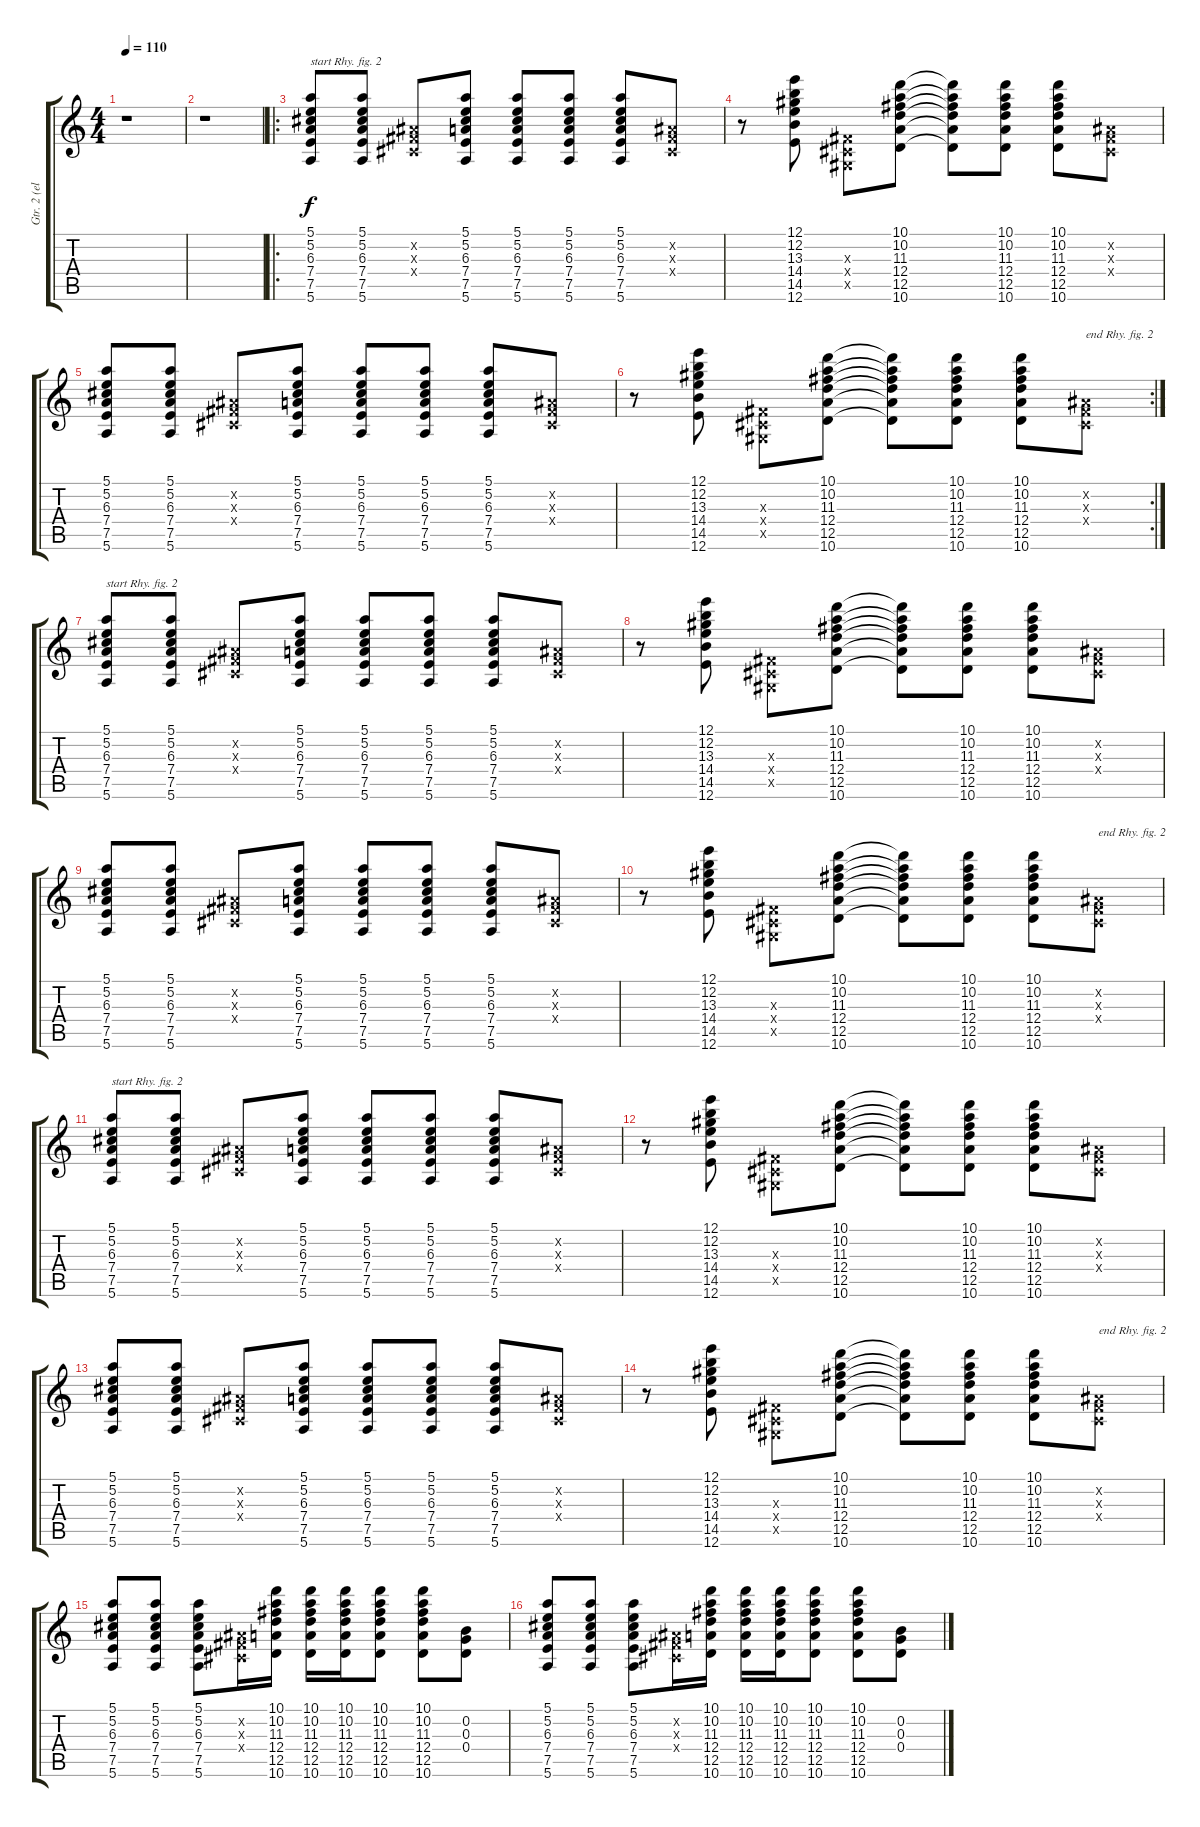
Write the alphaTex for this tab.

\track ("Gtr. 2 (elec. clean)" "Gtr. 2 (el") {instrument electricguitarclean}
\staff {score tabs}
\tuning (E4 B3 G3 D3 A2 E2) {hide}
\ts (4 4)
\tempo 110
\clef g2
\ks c
r.1{dy f} |
r.1 |
\ro
(5.1 5.2 6.3 7.4 7.5 5.6).8{txt "start Rhy. fig. 2"} (5.1 5.2 6.3 7.4 7.5 5.6).8 (-1.2{x} -1.3{x} -1.4{x}).8 (5.1 5.2 6.3 7.4 7.5 5.6).8 (5.1 5.2 6.3 7.4 7.5 5.6).8 (5.1 5.2 6.3 7.4 7.5 5.6).8 (5.1 5.2 6.3 7.4 7.5 5.6).8 (-1.2{x} -1.3{x} -1.4{x}).8 |
r.8 (12.1 12.2 13.3 14.4 14.5 12.6).8 (-1.3{x} -1.4{x} -1.5{x}).8 (10.1 10.2 11.3 12.4 12.5 10.6).8 (10.1{t} 10.2{t} 11.3{t} 12.4{t} 12.5{t} 10.6{t}).8 (10.1 10.2 11.3 12.4 12.5 10.6).8 (10.1 10.2 11.3 12.4 12.5 10.6).8 (-1.2{x} -1.3{x} -1.4{x}).8 |
(5.1 5.2 6.3 7.4 7.5 5.6).8 (5.1 5.2 6.3 7.4 7.5 5.6).8 (-1.2{x} -1.3{x} -1.4{x}).8 (5.1 5.2 6.3 7.4 7.5 5.6).8 (5.1 5.2 6.3 7.4 7.5 5.6).8 (5.1 5.2 6.3 7.4 7.5 5.6).8 (5.1 5.2 6.3 7.4 7.5 5.6).8 (-1.2{x} -1.3{x} -1.4{x}).8 |
\rc 2
r.8 (12.1 12.2 13.3 14.4 14.5 12.6).8 (-1.3{x} -1.4{x} -1.5{x}).8 (10.1 10.2 11.3 12.4 12.5 10.6).8 (10.1{t} 10.2{t} 11.3{t} 12.4{t} 12.5{t} 10.6{t}).8 (10.1 10.2 11.3 12.4 12.5 10.6).8 (10.1 10.2 11.3 12.4 12.5 10.6).8 (-1.2{x} -1.3{x} -1.4{x}).8{txt "end Rhy. fig. 2"} |
(5.1 5.2 6.3 7.4 7.5 5.6).8{txt "start Rhy. fig. 2"} (5.1 5.2 6.3 7.4 7.5 5.6).8 (-1.2{x} -1.3{x} -1.4{x}).8 (5.1 5.2 6.3 7.4 7.5 5.6).8 (5.1 5.2 6.3 7.4 7.5 5.6).8 (5.1 5.2 6.3 7.4 7.5 5.6).8 (5.1 5.2 6.3 7.4 7.5 5.6).8 (-1.2{x} -1.3{x} -1.4{x}).8 |
r.8 (12.1 12.2 13.3 14.4 14.5 12.6).8 (-1.3{x} -1.4{x} -1.5{x}).8 (10.1 10.2 11.3 12.4 12.5 10.6).8 (10.1{t} 10.2{t} 11.3{t} 12.4{t} 12.5{t} 10.6{t}).8 (10.1 10.2 11.3 12.4 12.5 10.6).8 (10.1 10.2 11.3 12.4 12.5 10.6).8 (-1.2{x} -1.3{x} -1.4{x}).8 |
(5.1 5.2 6.3 7.4 7.5 5.6).8 (5.1 5.2 6.3 7.4 7.5 5.6).8 (-1.2{x} -1.3{x} -1.4{x}).8 (5.1 5.2 6.3 7.4 7.5 5.6).8 (5.1 5.2 6.3 7.4 7.5 5.6).8 (5.1 5.2 6.3 7.4 7.5 5.6).8 (5.1 5.2 6.3 7.4 7.5 5.6).8 (-1.2{x} -1.3{x} -1.4{x}).8 |
r.8 (12.1 12.2 13.3 14.4 14.5 12.6).8 (-1.3{x} -1.4{x} -1.5{x}).8 (10.1 10.2 11.3 12.4 12.5 10.6).8 (10.1{t} 10.2{t} 11.3{t} 12.4{t} 12.5{t} 10.6{t}).8 (10.1 10.2 11.3 12.4 12.5 10.6).8 (10.1 10.2 11.3 12.4 12.5 10.6).8 (-1.2{x} -1.3{x} -1.4{x}).8{txt "end Rhy. fig. 2"} |
(5.1 5.2 6.3 7.4 7.5 5.6).8{txt "start Rhy. fig. 2"} (5.1 5.2 6.3 7.4 7.5 5.6).8 (-1.2{x} -1.3{x} -1.4{x}).8 (5.1 5.2 6.3 7.4 7.5 5.6).8 (5.1 5.2 6.3 7.4 7.5 5.6).8 (5.1 5.2 6.3 7.4 7.5 5.6).8 (5.1 5.2 6.3 7.4 7.5 5.6).8 (-1.2{x} -1.3{x} -1.4{x}).8 |
r.8 (12.1 12.2 13.3 14.4 14.5 12.6).8 (-1.3{x} -1.4{x} -1.5{x}).8 (10.1 10.2 11.3 12.4 12.5 10.6).8 (10.1{t} 10.2{t} 11.3{t} 12.4{t} 12.5{t} 10.6{t}).8 (10.1 10.2 11.3 12.4 12.5 10.6).8 (10.1 10.2 11.3 12.4 12.5 10.6).8 (-1.2{x} -1.3{x} -1.4{x}).8 |
(5.1 5.2 6.3 7.4 7.5 5.6).8 (5.1 5.2 6.3 7.4 7.5 5.6).8 (-1.2{x} -1.3{x} -1.4{x}).8 (5.1 5.2 6.3 7.4 7.5 5.6).8 (5.1 5.2 6.3 7.4 7.5 5.6).8 (5.1 5.2 6.3 7.4 7.5 5.6).8 (5.1 5.2 6.3 7.4 7.5 5.6).8 (-1.2{x} -1.3{x} -1.4{x}).8 |
r.8 (12.1 12.2 13.3 14.4 14.5 12.6).8 (-1.3{x} -1.4{x} -1.5{x}).8 (10.1 10.2 11.3 12.4 12.5 10.6).8 (10.1{t} 10.2{t} 11.3{t} 12.4{t} 12.5{t} 10.6{t}).8 (10.1 10.2 11.3 12.4 12.5 10.6).8 (10.1 10.2 11.3 12.4 12.5 10.6).8 (-1.2{x} -1.3{x} -1.4{x}).8{txt "end Rhy. fig. 2"} |
(5.1 5.2 6.3 7.4 7.5 5.6).8 (5.1 5.2 6.3 7.4 7.5 5.6).8 (5.1 5.2 6.3 7.4 7.5 5.6).8 (-1.2{x} -1.3{x} -1.4{x}).16 (10.1 10.2 11.3 12.4 12.5 10.6).16 (10.1 10.2 11.3 12.4 12.5 10.6).16 (10.1 10.2 11.3 12.4 12.5 10.6).16 (10.1 10.2 11.3 12.4 12.5 10.6).8 (10.1 10.2 11.3 12.4 12.5 10.6).8 (0.2 0.3 0.4).8 |
(5.1 5.2 6.3 7.4 7.5 5.6).8 (5.1 5.2 6.3 7.4 7.5 5.6).8 (5.1 5.2 6.3 7.4 7.5 5.6).8 (-1.2{x} -1.3{x} -1.4{x}).16 (10.1 10.2 11.3 12.4 12.5 10.6).16 (10.1 10.2 11.3 12.4 12.5 10.6).16 (10.1 10.2 11.3 12.4 12.5 10.6).16 (10.1 10.2 11.3 12.4 12.5 10.6).8 (10.1 10.2 11.3 12.4 12.5 10.6).8 (0.2 0.3 0.4).8
